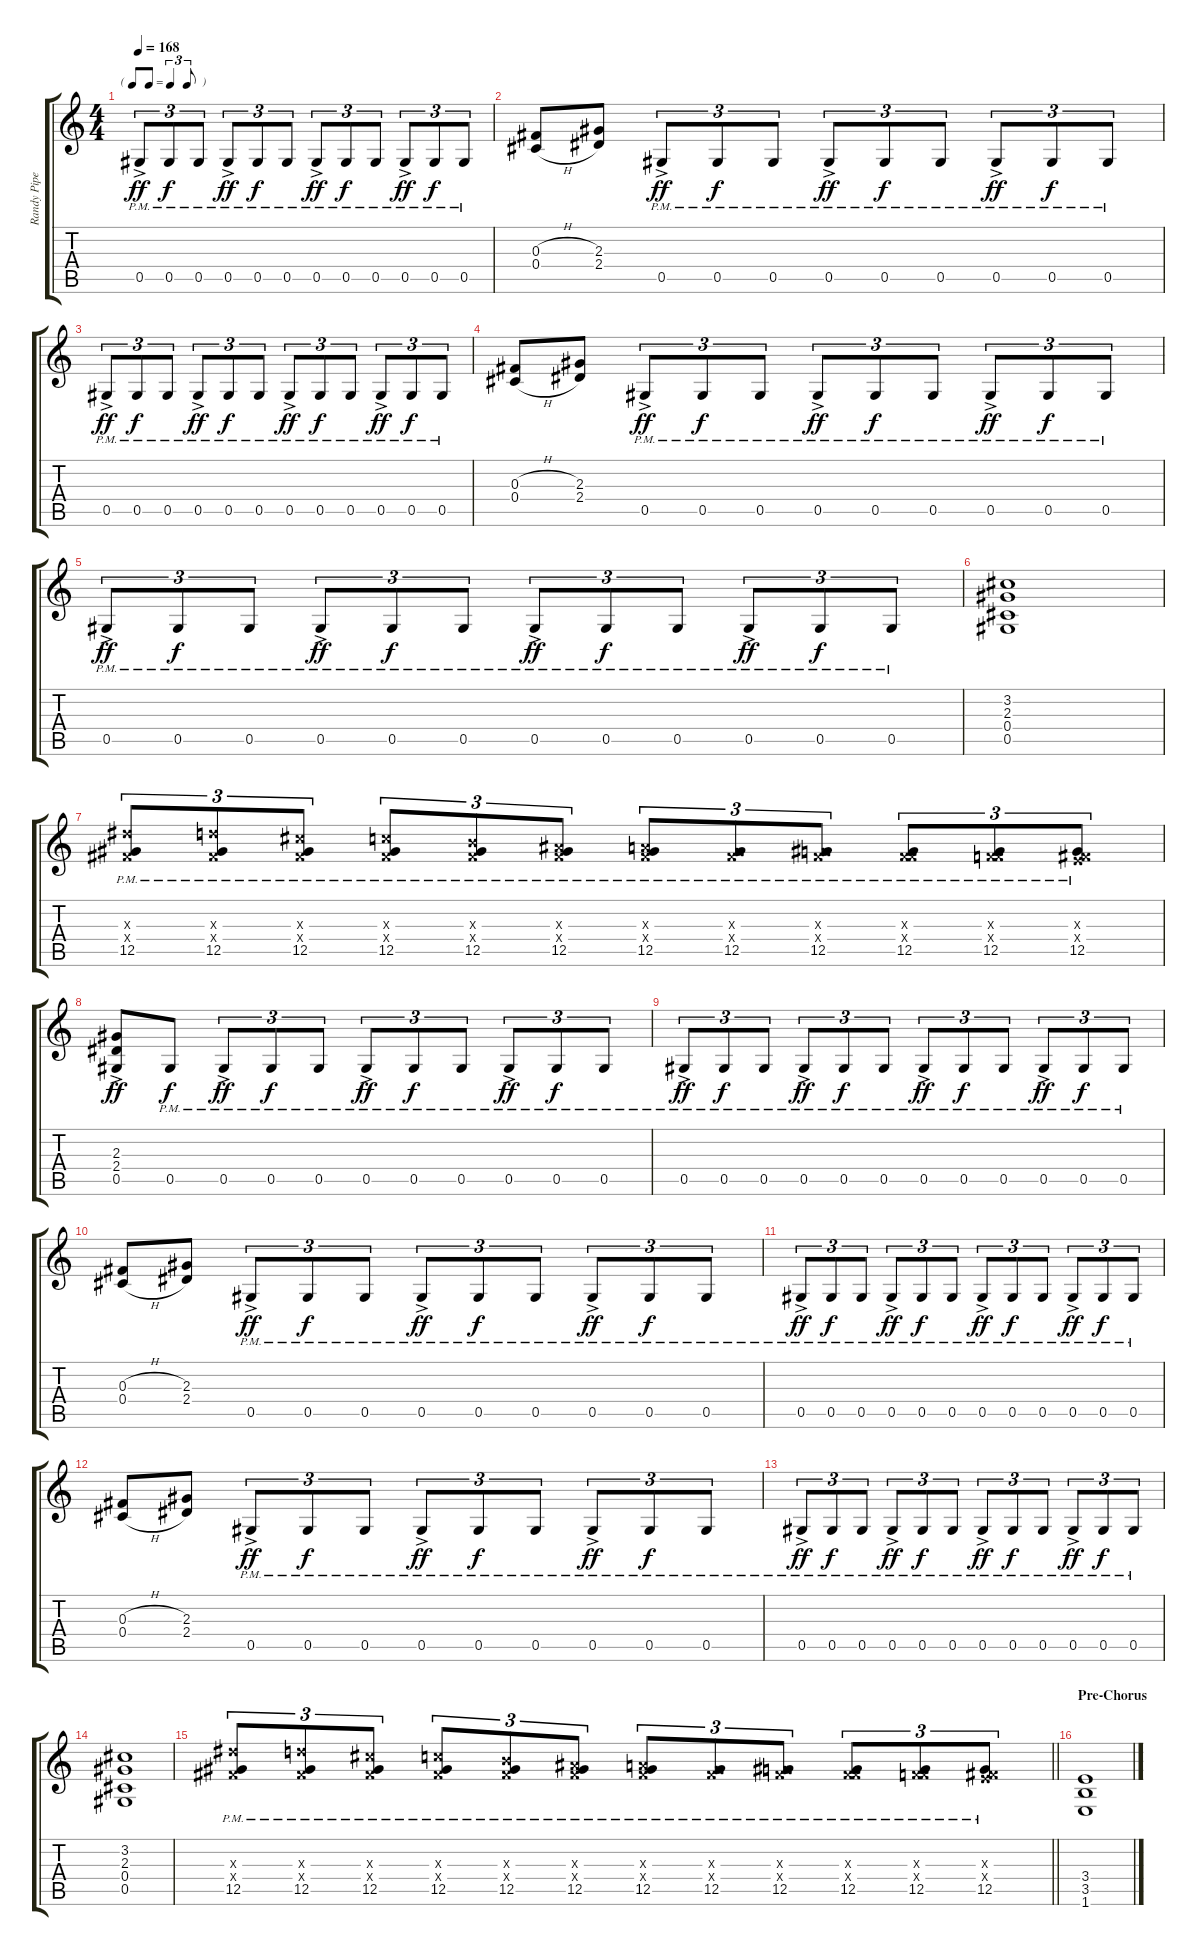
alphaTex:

\track ("Randy Piper (rythm)" "Randy Pipe") {instrument distortionguitar}
\staff {score tabs}
\tuning (Eb4 Bb3 Gb3 Db3 Ab2 Eb2) {hide}
\ts (4 4)
\tf triplet8th
\tempo 168
\clef g2
\ks c
0.5{ac pm}.8{tu (3 2) dy ff} 0.5{pm}.8{tu (3 2) dy f} 0.5{pm}.8{tu (3 2)} 0.5{ac pm}.8{tu (3 2) dy ff} 0.5{pm}.8{tu (3 2) dy f} 0.5{pm}.8{tu (3 2)} 0.5{ac pm}.8{tu (3 2) dy ff} 0.5{pm}.8{tu (3 2) dy f} 0.5{pm}.8{tu (3 2)} 0.5{ac pm}.8{tu (3 2) dy ff} 0.5{pm}.8{tu (3 2) dy f} 0.5{pm}.8{tu (3 2)} |
(0.3{h} 0.4{h}).8 (2.3 2.4).8 0.5{ac pm}.8{tu (3 2) dy ff} 0.5{pm}.8{tu (3 2) dy f} 0.5{pm}.8{tu (3 2)} 0.5{ac pm}.8{tu (3 2) dy ff} 0.5{pm}.8{tu (3 2) dy f} 0.5{pm}.8{tu (3 2)} 0.5{ac pm}.8{tu (3 2) dy ff} 0.5{pm}.8{tu (3 2) dy f} 0.5{pm}.8{tu (3 2)} |
0.5{ac pm}.8{tu (3 2) dy ff} 0.5{pm}.8{tu (3 2) dy f} 0.5{pm}.8{tu (3 2)} 0.5{ac pm}.8{tu (3 2) dy ff} 0.5{pm}.8{tu (3 2) dy f} 0.5{pm}.8{tu (3 2)} 0.5{ac pm}.8{tu (3 2) dy ff} 0.5{pm}.8{tu (3 2) dy f} 0.5{pm}.8{tu (3 2)} 0.5{ac pm}.8{tu (3 2) dy ff} 0.5{pm}.8{tu (3 2) dy f} 0.5{pm}.8{tu (3 2)} |
(0.3{h} 0.4{h}).8 (2.3 2.4).8 0.5{ac pm}.8{tu (3 2) dy ff} 0.5{pm}.8{tu (3 2) dy f} 0.5{pm}.8{tu (3 2)} 0.5{ac pm}.8{tu (3 2) dy ff} 0.5{pm}.8{tu (3 2) dy f} 0.5{pm}.8{tu (3 2)} 0.5{ac pm}.8{tu (3 2) dy ff} 0.5{pm}.8{tu (3 2) dy f} 0.5{pm}.8{tu (3 2)} |
0.5{ac pm}.8{tu (3 2) dy ff} 0.5{pm}.8{tu (3 2) dy f} 0.5{pm}.8{tu (3 2)} 0.5{ac pm}.8{tu (3 2) dy ff} 0.5{pm}.8{tu (3 2) dy f} 0.5{pm}.8{tu (3 2)} 0.5{ac pm}.8{tu (3 2) dy ff} 0.5{pm}.8{tu (3 2) dy f} 0.5{pm}.8{tu (3 2)} 0.5{ac pm}.8{tu (3 2) dy ff} 0.5{pm}.8{tu (3 2) dy f} 0.5{pm}.8{tu (3 2)} |
(3.2 2.3 0.4 0.5).1 |
(0.3{x} 14.4{x} 12.5{pm}).8{tu (3 2)} (0.3{x} 13.4{x} 12.5{pm}).8{tu (3 2)} (0.3{x} 12.4{x} 12.5{pm}).8{tu (3 2)} (0.3{x} 11.4{x} 12.5{pm}).8{tu (3 2)} (0.3{x} 10.4{x} 12.5{pm}).8{tu (3 2)} (0.3{x} 9.4{x} 12.5{pm}).8{tu (3 2)} (0.3{x} 8.4{x} 12.5{pm}).8{tu (3 2)} (0.3{x} 7.4{x} 12.5{pm}).8{tu (3 2)} (0.3{x} 6.4{x} 12.5{pm}).8{tu (3 2)} (0.3{x} 5.4{x} 12.5{pm}).8{tu (3 2)} (0.3{x} 4.4{x} 12.5{pm}).8{tu (3 2)} (0.3{x} 3.4{x} 12.5{pm}).8{tu (3 2)} |
(2.3 2.4 0.5{ac}).8{dy ff} 0.5{pm}.8{dy f} 0.5{ac pm}.8{tu (3 2) dy ff} 0.5{pm}.8{tu (3 2) dy f} 0.5{pm}.8{tu (3 2)} 0.5{ac pm}.8{tu (3 2) dy ff} 0.5{pm}.8{tu (3 2) dy f} 0.5{pm}.8{tu (3 2)} 0.5{ac pm}.8{tu (3 2) dy ff} 0.5{pm}.8{tu (3 2) dy f} 0.5{pm}.8{tu (3 2)} |
0.5{ac pm}.8{tu (3 2) dy ff} 0.5{pm}.8{tu (3 2) dy f} 0.5{pm}.8{tu (3 2)} 0.5{ac pm}.8{tu (3 2) dy ff} 0.5{pm}.8{tu (3 2) dy f} 0.5{pm}.8{tu (3 2)} 0.5{ac pm}.8{tu (3 2) dy ff} 0.5{pm}.8{tu (3 2) dy f} 0.5{pm}.8{tu (3 2)} 0.5{ac pm}.8{tu (3 2) dy ff} 0.5{pm}.8{tu (3 2) dy f} 0.5{pm}.8{tu (3 2)} |
(0.3{h} 0.4{h}).8 (2.3 2.4).8 0.5{ac pm}.8{tu (3 2) dy ff} 0.5{pm}.8{tu (3 2) dy f} 0.5{pm}.8{tu (3 2)} 0.5{ac pm}.8{tu (3 2) dy ff} 0.5{pm}.8{tu (3 2) dy f} 0.5{pm}.8{tu (3 2)} 0.5{ac pm}.8{tu (3 2) dy ff} 0.5{pm}.8{tu (3 2) dy f} 0.5{pm}.8{tu (3 2)} |
0.5{ac pm}.8{tu (3 2) dy ff} 0.5{pm}.8{tu (3 2) dy f} 0.5{pm}.8{tu (3 2)} 0.5{ac pm}.8{tu (3 2) dy ff} 0.5{pm}.8{tu (3 2) dy f} 0.5{pm}.8{tu (3 2)} 0.5{ac pm}.8{tu (3 2) dy ff} 0.5{pm}.8{tu (3 2) dy f} 0.5{pm}.8{tu (3 2)} 0.5{ac pm}.8{tu (3 2) dy ff} 0.5{pm}.8{tu (3 2) dy f} 0.5{pm}.8{tu (3 2)} |
(0.3{h} 0.4{h}).8 (2.3 2.4).8 0.5{ac pm}.8{tu (3 2) dy ff} 0.5{pm}.8{tu (3 2) dy f} 0.5{pm}.8{tu (3 2)} 0.5{ac pm}.8{tu (3 2) dy ff} 0.5{pm}.8{tu (3 2) dy f} 0.5{pm}.8{tu (3 2)} 0.5{ac pm}.8{tu (3 2) dy ff} 0.5{pm}.8{tu (3 2) dy f} 0.5{pm}.8{tu (3 2)} |
0.5{ac pm}.8{tu (3 2) dy ff} 0.5{pm}.8{tu (3 2) dy f} 0.5{pm}.8{tu (3 2)} 0.5{ac pm}.8{tu (3 2) dy ff} 0.5{pm}.8{tu (3 2) dy f} 0.5{pm}.8{tu (3 2)} 0.5{ac pm}.8{tu (3 2) dy ff} 0.5{pm}.8{tu (3 2) dy f} 0.5{pm}.8{tu (3 2)} 0.5{ac pm}.8{tu (3 2) dy ff} 0.5{pm}.8{tu (3 2) dy f} 0.5{pm}.8{tu (3 2)} |
(3.2 2.3 0.4 0.5).1 |
\barLineRight lightlight
(0.3{x} 14.4{x} 12.5{pm}).8{tu (3 2)} (0.3{x} 13.4{x} 12.5{pm}).8{tu (3 2)} (0.3{x} 12.4{x} 12.5{pm}).8{tu (3 2)} (0.3{x} 11.4{x} 12.5{pm}).8{tu (3 2)} (0.3{x} 10.4{x} 12.5{pm}).8{tu (3 2)} (0.3{x} 9.4{x} 12.5{pm}).8{tu (3 2)} (0.3{x} 8.4{x} 12.5{pm}).8{tu (3 2)} (0.3{x} 7.4{x} 12.5{pm}).8{tu (3 2)} (0.3{x} 6.4{x} 12.5{pm}).8{tu (3 2)} (0.3{x} 5.4{x} 12.5{pm}).8{tu (3 2)} (0.3{x} 4.4{x} 12.5{pm}).8{tu (3 2)} (0.3{x} 3.4{x} 12.5{pm}).8{tu (3 2)} |
\section ("" "Pre-Chorus")
(3.4 3.5 1.6).1
